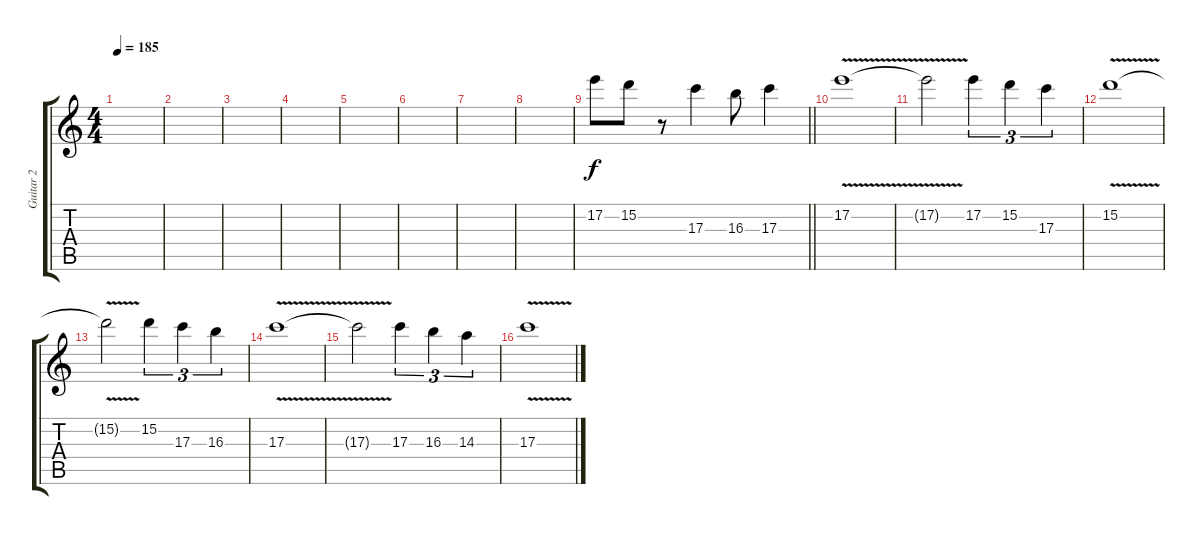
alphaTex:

\track ("Guitar 2" "Guitar 2") {instrument distortionguitar}
\staff {score tabs}
\tuning (E4 B3 G3 D3 A2 E2) {hide}
\ts (4 4)
\tempo 185
\clef g2
\ks c
|
|
|
|
|
|
|
|
\barLineRight lightlight
17.2.8 15.2.8 r.8 17.3.4 16.3.8 17.3.4 |
17.2{v}.1 |
17.2{t}.2 17.2.4{tu (3 2)} 15.2.4{tu (3 2)} 17.3.4{tu (3 2)} |
15.2{v}.1 |
15.2{t}.2 15.2.4{tu (3 2)} 17.3.4{tu (3 2)} 16.3.4{tu (3 2)} |
17.3{v}.1 |
17.3{t}.2 17.3.4{tu (3 2)} 16.3.4{tu (3 2)} 14.3.4{tu (3 2)} |
17.3{v}.1
